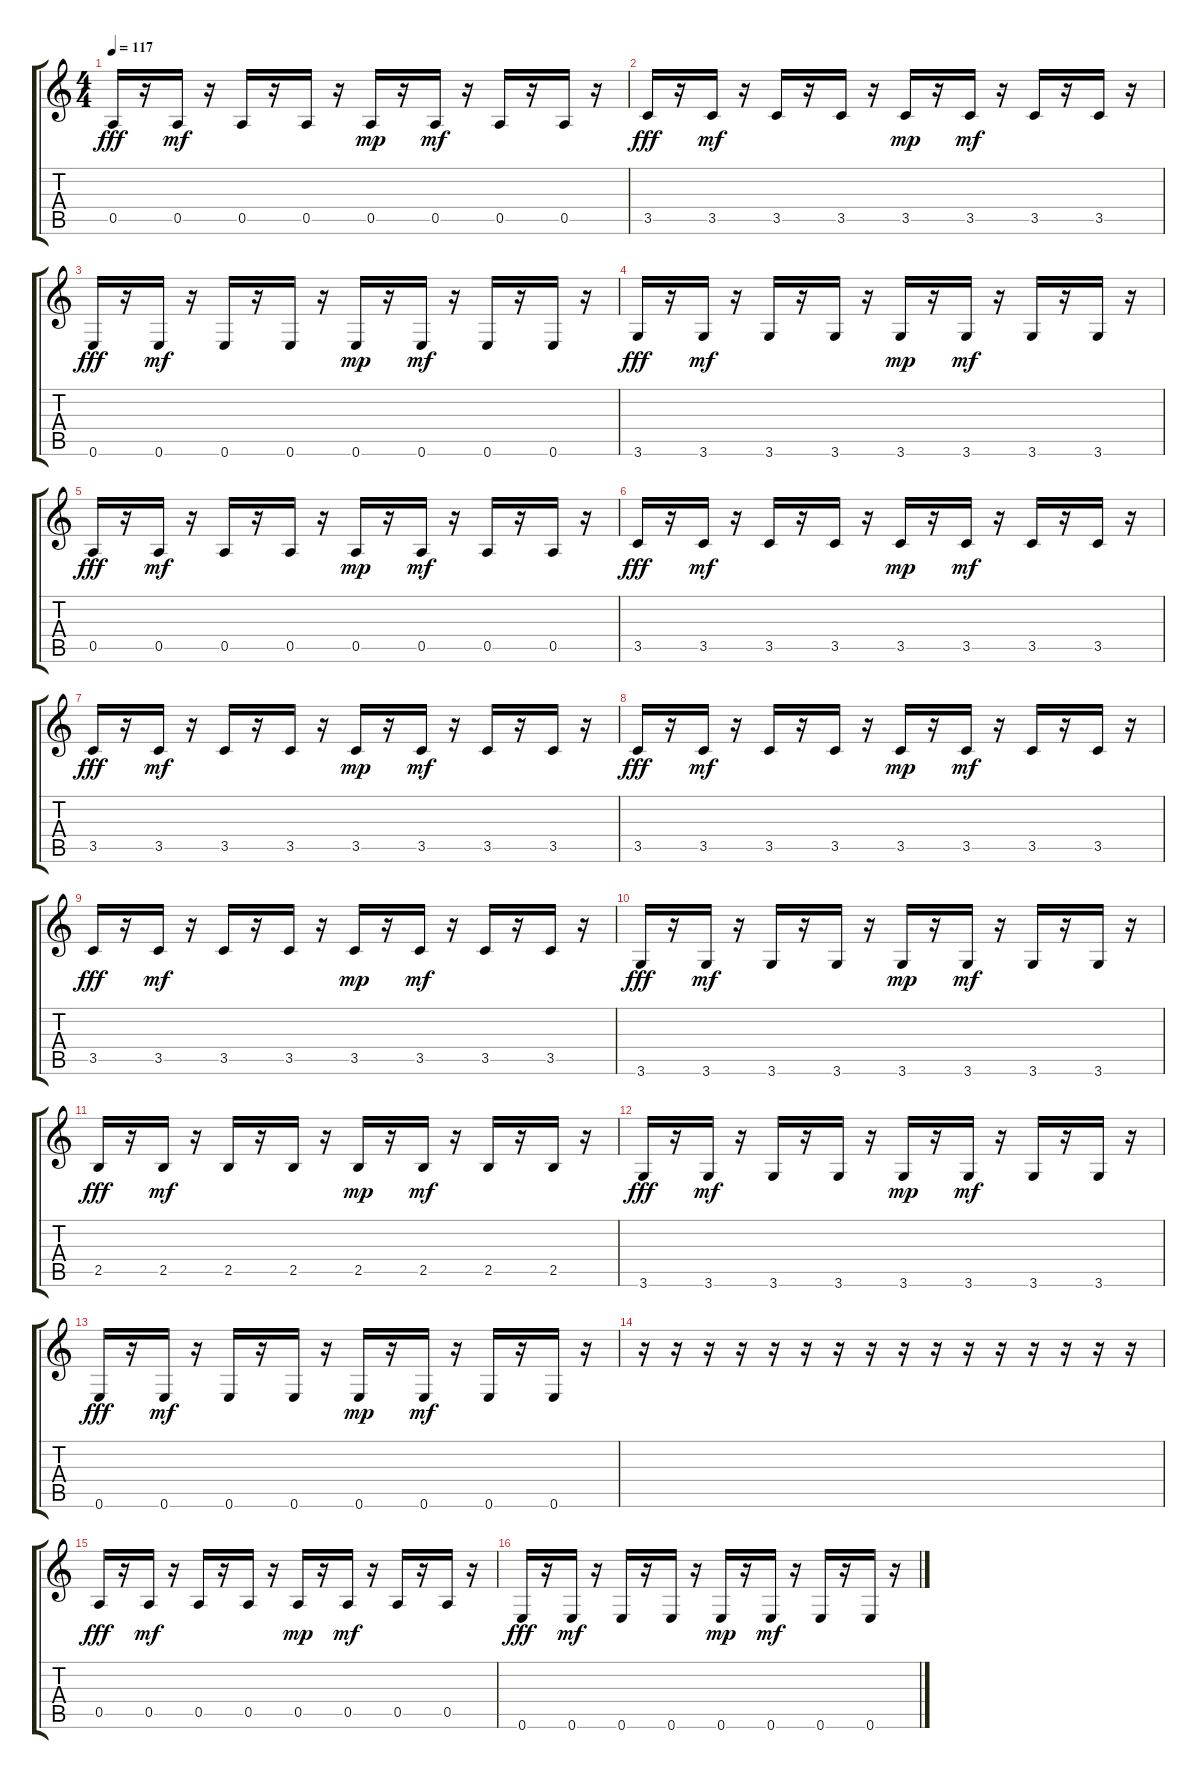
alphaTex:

\track "" {instrument synthbass1}
\staff {score tabs}
\tuning (E4 B3 G3 D3 A2 E2) {hide}
\ts (4 4)
\tempo 117
\clef g2
\ks c
0.5.16{dy fff} r.16 0.5.16{dy mf} r.16 0.5.16 r.16 0.5.16 r.16 0.5.16{dy mp} r.16 0.5.16{dy mf} r.16 0.5.16 r.16 0.5.16 r.16 |
3.5.16{dy fff} r.16 3.5.16{dy mf} r.16 3.5.16 r.16 3.5.16 r.16 3.5.16{dy mp} r.16 3.5.16{dy mf} r.16 3.5.16 r.16 3.5.16 r.16 |
0.6.16{dy fff} r.16 0.6.16{dy mf} r.16 0.6.16 r.16 0.6.16 r.16 0.6.16{dy mp} r.16 0.6.16{dy mf} r.16 0.6.16 r.16 0.6.16 r.16 |
3.6.16{dy fff} r.16 3.6.16{dy mf} r.16 3.6.16 r.16 3.6.16 r.16 3.6.16{dy mp} r.16 3.6.16{dy mf} r.16 3.6.16 r.16 3.6.16 r.16 |
0.5.16{dy fff} r.16 0.5.16{dy mf} r.16 0.5.16 r.16 0.5.16 r.16 0.5.16{dy mp} r.16 0.5.16{dy mf} r.16 0.5.16 r.16 0.5.16 r.16 |
3.5.16{dy fff} r.16 3.5.16{dy mf} r.16 3.5.16 r.16 3.5.16 r.16 3.5.16{dy mp} r.16 3.5.16{dy mf} r.16 3.5.16 r.16 3.5.16 r.16 |
3.5.16{dy fff} r.16 3.5.16{dy mf} r.16 3.5.16 r.16 3.5.16 r.16 3.5.16{dy mp} r.16 3.5.16{dy mf} r.16 3.5.16 r.16 3.5.16 r.16 |
3.5.16{dy fff} r.16 3.5.16{dy mf} r.16 3.5.16 r.16 3.5.16 r.16 3.5.16{dy mp} r.16 3.5.16{dy mf} r.16 3.5.16 r.16 3.5.16 r.16 |
3.5.16{dy fff} r.16 3.5.16{dy mf} r.16 3.5.16 r.16 3.5.16 r.16 3.5.16{dy mp} r.16 3.5.16{dy mf} r.16 3.5.16 r.16 3.5.16 r.16 |
3.6.16{dy fff} r.16 3.6.16{dy mf} r.16 3.6.16 r.16 3.6.16 r.16 3.6.16{dy mp} r.16 3.6.16{dy mf} r.16 3.6.16 r.16 3.6.16 r.16 |
2.5.16{dy fff} r.16 2.5.16{dy mf} r.16 2.5.16 r.16 2.5.16 r.16 2.5.16{dy mp} r.16 2.5.16{dy mf} r.16 2.5.16 r.16 2.5.16 r.16 |
3.6.16{dy fff} r.16 3.6.16{dy mf} r.16 3.6.16 r.16 3.6.16 r.16 3.6.16{dy mp} r.16 3.6.16{dy mf} r.16 3.6.16 r.16 3.6.16 r.16 |
0.6.16{dy fff} r.16 0.6.16{dy mf} r.16 0.6.16 r.16 0.6.16 r.16 0.6.16{dy mp} r.16 0.6.16{dy mf} r.16 0.6.16 r.16 0.6.16 r.16 |
r.16 r.16 r.16 r.16 r.16 r.16 r.16 r.16 r.16 r.16 r.16 r.16 r.16 r.16 r.16 r.16 |
0.5.16{dy fff} r.16 0.5.16{dy mf} r.16 0.5.16 r.16 0.5.16 r.16 0.5.16{dy mp} r.16 0.5.16{dy mf} r.16 0.5.16 r.16 0.5.16 r.16 |
0.6.16{dy fff} r.16 0.6.16{dy mf} r.16 0.6.16 r.16 0.6.16 r.16 0.6.16{dy mp} r.16 0.6.16{dy mf} r.16 0.6.16 r.16 0.6.16 r.16
